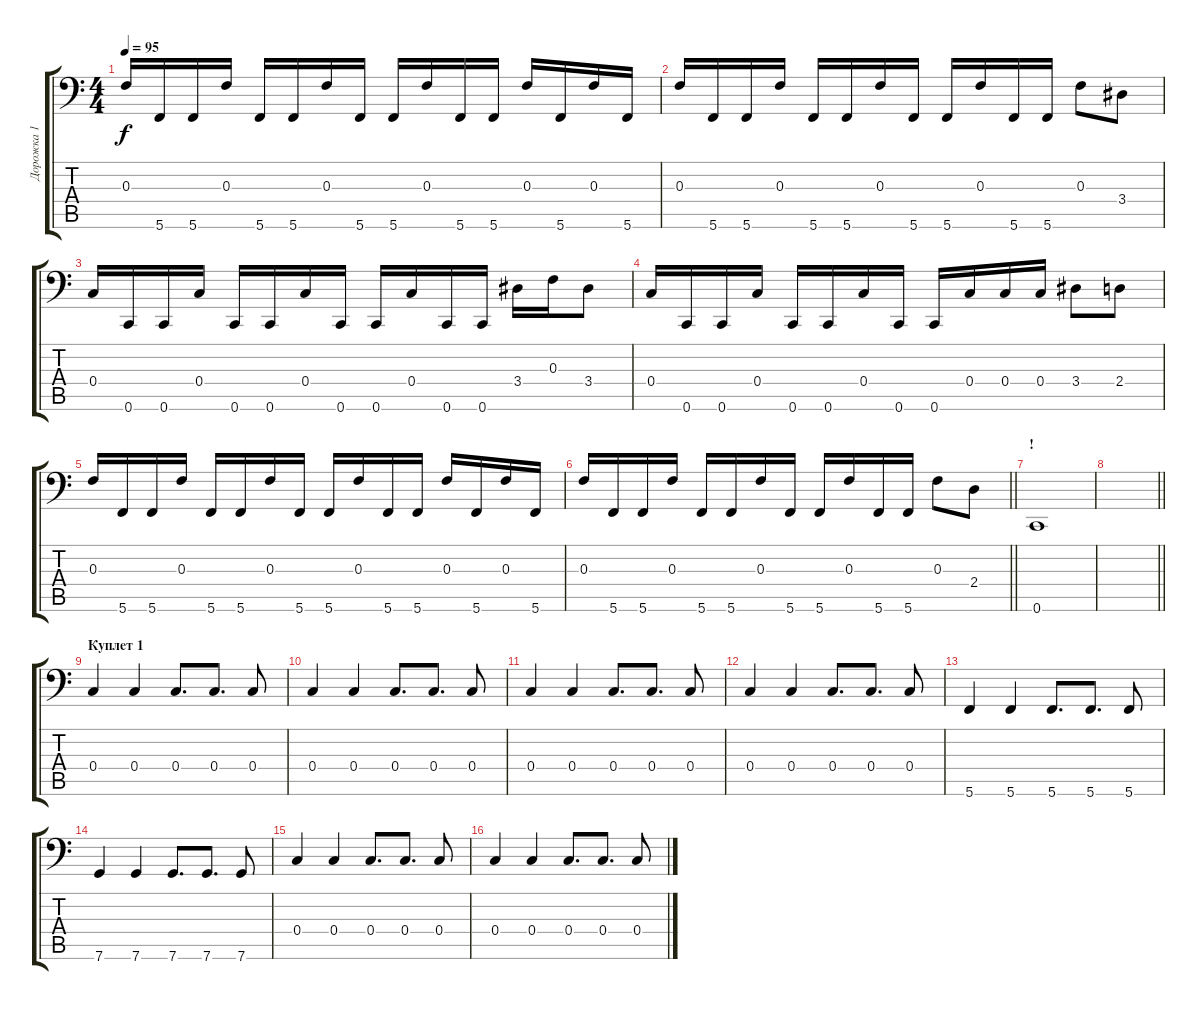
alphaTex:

\track ("Дорожка 1" "Дорожка 1") {instrument synthbass2}
\staff {score tabs}
\tuning (D3 A2 F2 C2 G1 C1) {hide}
\ts (4 4)
\tempo 95
\clef f4
\ks c
0.3.16{dy f} 5.6.16 5.6.16 0.3.16 5.6.16 5.6.16 0.3.16 5.6.16 5.6.16 0.3.16 5.6.16 5.6.16 0.3.16 5.6.16 0.3.16 5.6.16 |
0.3.16 5.6.16 5.6.16 0.3.16 5.6.16 5.6.16 0.3.16 5.6.16 5.6.16 0.3.16 5.6.16 5.6.16 0.3.8 3.4.8 |
0.4.16 0.6.16 0.6.16 0.4.16 0.6.16 0.6.16 0.4.16 0.6.16 0.6.16 0.4.16 0.6.16 0.6.16 3.4.16 0.3.16 3.4.8 |
0.4.16 0.6.16 0.6.16 0.4.16 0.6.16 0.6.16 0.4.16 0.6.16 0.6.16 0.4.16 0.4.16 0.4.16 3.4.8 2.4.8 |
0.3.16 5.6.16 5.6.16 0.3.16 5.6.16 5.6.16 0.3.16 5.6.16 5.6.16 0.3.16 5.6.16 5.6.16 0.3.16 5.6.16 0.3.16 5.6.16 |
\barLineRight lightlight
0.3.16 5.6.16 5.6.16 0.3.16 5.6.16 5.6.16 0.3.16 5.6.16 5.6.16 0.3.16 5.6.16 5.6.16 0.3.8 2.4.8 |
\section ("" "!")
0.6.1 |
\barLineRight lightlight
|
\section ("" "Куплет 1")
0.4.4 0.4.4 0.4.8{d} 0.4.8{d} 0.4.8 |
0.4.4 0.4.4 0.4.8{d} 0.4.8{d} 0.4.8 |
0.4.4 0.4.4 0.4.8{d} 0.4.8{d} 0.4.8 |
0.4.4 0.4.4 0.4.8{d} 0.4.8{d} 0.4.8 |
5.6.4 5.6.4 5.6.8{d} 5.6.8{d} 5.6.8 |
7.6.4 7.6.4 7.6.8{d} 7.6.8{d} 7.6.8 |
0.4.4 0.4.4 0.4.8{d} 0.4.8{d} 0.4.8 |
0.4.4 0.4.4 0.4.8{d} 0.4.8{d} 0.4.8
